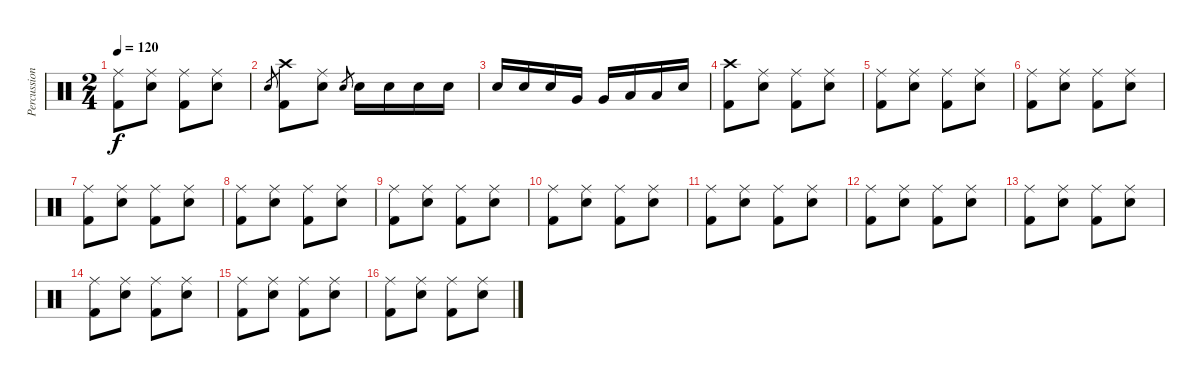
\track ("Percussions" "Percussion") {instrument percussion}
\staff {score}
\articulation defaults
\ts (2 4)
\tempo 120
\clef neutral
\ks c
("Kick (hit) 2" "Ride (middle)").8{dy f} ("Snare (hit) 2" "Ride (middle)").8 ("Kick (hit) 2" "Ride (middle)").8 ("Snare (hit) 2" "Ride (middle)").8 |
"Snare (hit) 2".8{gr} ("Crash high (hit)" "Kick (hit) 2").8 ("Snare (hit) 2" "Ride (middle)").8 "Snare (hit) 2".8{gr} "Snare (hit) 2".16 "Snare (hit) 2".16 "Snare (hit) 2".16 "Snare (hit) 2".16 |
"Snare (hit) 2".16 "Snare (hit) 2".16 "Snare (hit) 2".16 "Very Low Tom (hit)".16 "Very Low Tom (hit)".16 "Low Floor Tom (hit)".16 "Low Tom (hit)".16 "Snare (hit) 2".16 |
("Crash high (hit)" "Kick (hit) 2").8 ("Snare (hit) 2" "Ride (middle)").8 ("Kick (hit) 2" "Ride (middle)").8 ("Snare (hit) 2" "Ride (middle)").8 |
("Kick (hit) 2" "Ride (middle)").8 ("Snare (hit) 2" "Ride (middle)").8 ("Kick (hit) 2" "Ride (middle)").8 ("Snare (hit) 2" "Ride (middle)").8 |
("Kick (hit) 2" "Ride (middle)").8 ("Snare (hit) 2" "Ride (middle)").8 ("Kick (hit) 2" "Ride (middle)").8 ("Snare (hit) 2" "Ride (middle)").8 |
("Kick (hit) 2" "Ride (middle)").8 ("Snare (hit) 2" "Ride (middle)").8 ("Kick (hit) 2" "Ride (middle)").8 ("Snare (hit) 2" "Ride (middle)").8 |
("Kick (hit) 2" "Ride (middle)").8 ("Snare (hit) 2" "Ride (middle)").8 ("Kick (hit) 2" "Ride (middle)").8 ("Snare (hit) 2" "Ride (middle)").8 |
("Kick (hit) 2" "Ride (middle)").8 ("Snare (hit) 2" "Ride (middle)").8 ("Kick (hit) 2" "Ride (middle)").8 ("Snare (hit) 2" "Ride (middle)").8 |
("Kick (hit) 2" "Ride (middle)").8 ("Snare (hit) 2" "Ride (middle)").8 ("Kick (hit) 2" "Ride (middle)").8 ("Snare (hit) 2" "Ride (middle)").8 |
("Kick (hit) 2" "Ride (middle)").8 ("Snare (hit) 2" "Ride (middle)").8 ("Kick (hit) 2" "Ride (middle)").8 ("Snare (hit) 2" "Ride (middle)").8 |
("Kick (hit) 2" "Ride (middle)").8 ("Snare (hit) 2" "Ride (middle)").8 ("Kick (hit) 2" "Ride (middle)").8 ("Snare (hit) 2" "Ride (middle)").8 |
("Kick (hit) 2" "Ride (middle)").8 ("Snare (hit) 2" "Ride (middle)").8 ("Kick (hit) 2" "Ride (middle)").8 ("Snare (hit) 2" "Ride (middle)").8 |
("Kick (hit) 2" "Ride (middle)").8 ("Snare (hit) 2" "Ride (middle)").8 ("Kick (hit) 2" "Ride (middle)").8 ("Snare (hit) 2" "Ride (middle)").8 |
("Kick (hit) 2" "Ride (middle)").8 ("Snare (hit) 2" "Ride (middle)").8 ("Kick (hit) 2" "Ride (middle)").8 ("Snare (hit) 2" "Ride (middle)").8 |
("Kick (hit) 2" "Ride (middle)").8 ("Snare (hit) 2" "Ride (middle)").8 ("Kick (hit) 2" "Ride (middle)").8 ("Snare (hit) 2" "Ride (middle)").8
